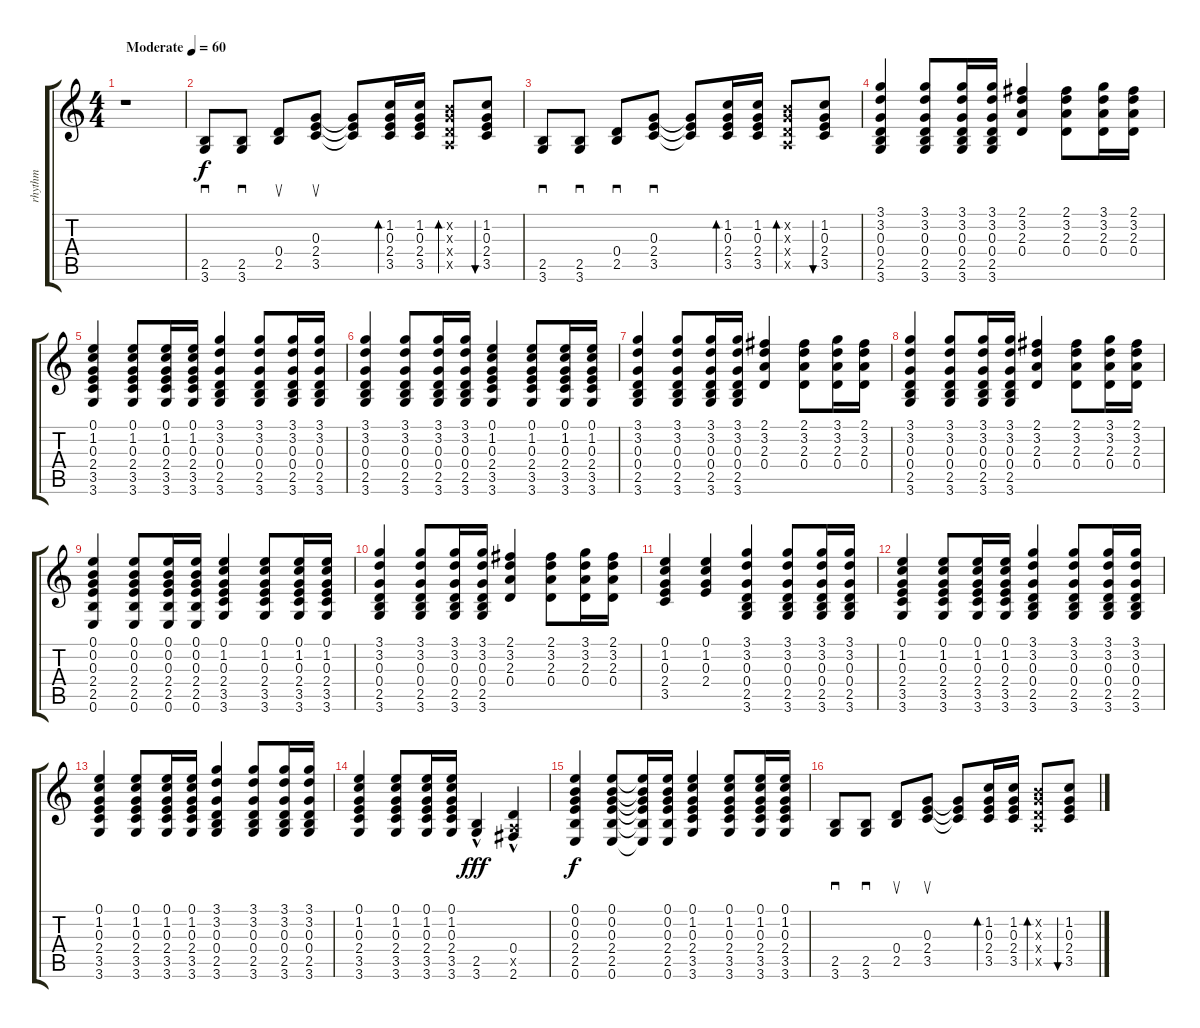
\track ("rhythm" "rhythm") {instrument acousticguitarsteel}
\staff {score tabs}
\tuning (E4 B3 G3 D3 A2 E2) {hide}
\ts (4 4)
\tempo (60 "Moderate")
\clef g2
\ks c
r.1{dy f instrument acousticguitarsteel} |
(2.5 3.6).8{sd} (2.5 3.6).8{sd} (0.4 2.5).8{su} (0.3 2.4 3.5).8{su} (0.3{t} 2.4{t} 3.5{t}).8 (1.2 0.3 2.4 3.5).16{bd 60} (1.2 0.3 2.4 3.5).16 (0.2{x} 0.3{x} 0.4{x} 0.5{x}).8{bd 60} (1.2 0.3 2.4 3.5).8{bu 60} |
(2.5 3.6).8{sd} (2.5 3.6).8{sd} (0.4 2.5).8{sd} (0.3 2.4 3.5).8{sd} (0.3{t} 2.4{t} 3.5{t}).8 (1.2 0.3 2.4 3.5).16{bd 60} (1.2 0.3 2.4 3.5).16 (0.2{x} 0.3{x} 0.4{x} 0.5{x}).8{bd 60} (1.2 0.3 2.4 3.5).8{bu 60} |
(3.1 3.2 0.3 0.4 2.5 3.6).4 (3.1 3.2 0.3 0.4 2.5 3.6).8 (3.1 3.2 0.3 0.4 2.5 3.6).16 (3.1 3.2 0.3 0.4 2.5 3.6).16 (2.1 3.2 2.3 0.4).4 (2.1 3.2 2.3 0.4).8 (3.1 3.2 2.3 0.4).16 (2.1 3.2 2.3 0.4).16 |
(0.1 1.2 0.3 2.4 3.5 3.6).4 (0.1 1.2 0.3 2.4 3.5 3.6).8 (0.1 1.2 0.3 2.4 3.5 3.6).16 (0.1 1.2 0.3 2.4 3.5 3.6).16 (3.1 3.2 0.3 0.4 2.5 3.6).4 (3.1 3.2 0.3 0.4 2.5 3.6).8 (3.1 3.2 0.3 0.4 2.5 3.6).16 (3.1 3.2 0.3 0.4 2.5 3.6).16 |
(3.1 3.2 0.3 0.4 2.5 3.6).4 (3.1 3.2 0.3 0.4 2.5 3.6).8 (3.1 3.2 0.3 0.4 2.5 3.6).16 (3.1 3.2 0.3 0.4 2.5 3.6).16 (0.1 1.2 0.3 2.4 3.5 3.6).4 (0.1 1.2 0.3 2.4 3.5 3.6).8 (0.1 1.2 0.3 2.4 3.5 3.6).16 (0.1 1.2 0.3 2.4 3.5 3.6).16 |
(3.1 3.2 0.3 0.4 2.5 3.6).4 (3.1 3.2 0.3 0.4 2.5 3.6).8 (3.1 3.2 0.3 0.4 2.5 3.6).16 (3.1 3.2 0.3 0.4 2.5 3.6).16 (2.1 3.2 2.3 0.4).4 (2.1 3.2 2.3 0.4).8 (3.1 3.2 2.3 0.4).16 (2.1 3.2 2.3 0.4).16 |
(3.1 3.2 0.3 0.4 2.5 3.6).4 (3.1 3.2 0.3 0.4 2.5 3.6).8 (3.1 3.2 0.3 0.4 2.5 3.6).16 (3.1 3.2 0.3 0.4 2.5 3.6).16 (2.1 3.2 2.3 0.4).4 (2.1 3.2 2.3 0.4).8 (3.1 3.2 2.3 0.4).16 (2.1 3.2 2.3 0.4).16 |
(0.1 0.2 0.3 2.4 2.5 0.6).4 (0.1 0.2 0.3 2.4 2.5 0.6).8 (0.1 0.2 0.3 2.4 2.5 0.6).16 (0.1 0.2 0.3 2.4 2.5 0.6).16 (0.1 1.2 0.3 2.4 3.5 3.6).4 (0.1 1.2 0.3 2.4 3.5 3.6).8 (0.1 1.2 0.3 2.4 3.5 3.6).16 (0.1 1.2 0.3 2.4 3.5 3.6).16 |
(3.1 3.2 0.3 0.4 2.5 3.6).4 (3.1 3.2 0.3 0.4 2.5 3.6).8 (3.1 3.2 0.3 0.4 2.5 3.6).16 (3.1 3.2 0.3 0.4 2.5 3.6).16 (2.1 3.2 2.3 0.4).4 (2.1 3.2 2.3 0.4).8 (3.1 3.2 2.3 0.4).16 (2.1 3.2 2.3 0.4).16 |
(0.1 1.2 0.3 2.4 3.5).4 (0.1 1.2 0.3 2.4).4 (3.1 3.2 0.3 0.4 2.5 3.6).4 (3.1 3.2 0.3 0.4 2.5 3.6).8 (3.1 3.2 0.3 0.4 2.5 3.6).16 (3.1 3.2 0.3 0.4 2.5 3.6).16 |
(0.1 1.2 0.3 2.4 3.5 3.6).4 (0.1 1.2 0.3 2.4 3.5 3.6).8 (0.1 1.2 0.3 2.4 3.5 3.6).16 (0.1 1.2 0.3 2.4 3.5 3.6).16 (3.1 3.2 0.3 0.4 2.5 3.6).4 (3.1 3.2 0.3 0.4 2.5 3.6).8 (3.1 3.2 0.3 0.4 2.5 3.6).16 (3.1 3.2 0.3 0.4 2.5 3.6).16 |
(0.1 1.2 0.3 2.4 3.5 3.6).4 (0.1 1.2 0.3 2.4 3.5 3.6).8 (0.1 1.2 0.3 2.4 3.5 3.6).16 (0.1 1.2 0.3 2.4 3.5 3.6).16 (3.1 3.2 0.3 0.4 2.5 3.6).4 (3.1 3.2 0.3 0.4 2.5 3.6).8 (3.1 3.2 0.3 0.4 2.5 3.6).16 (3.1 3.2 0.3 0.4 2.5 3.6).16 |
(0.1 1.2 0.3 2.4 3.5 3.6).4 (0.1 1.2 0.3 2.4 3.5 3.6).8 (0.1 1.2 0.3 2.4 3.5 3.6).16 (0.1 1.2 0.3 2.4 3.5 3.6).16 (2.5{hac} 3.6{hac}).4{dy fff} (0.4{hac} 0.5{x} 2.6{hac}).4 |
(0.1 0.2 0.3 2.4 2.5 0.6).4{dy f} (0.1 0.2 0.3 2.4 2.5 0.6).8 (0.1{t} 0.2{t} 0.3{t} 2.4{t} 2.5{t} 0.6{t}).16 (0.1 0.2 0.3 2.4 2.5 0.6).16 (0.1 1.2 0.3 2.4 3.5 3.6).4 (0.1 1.2 0.3 2.4 3.5 3.6).8 (0.1 1.2 0.3 2.4 3.5 3.6).16 (0.1 1.2 0.3 2.4 3.5 3.6).16 |
(2.5 3.6).8{sd} (2.5 3.6).8{sd} (0.4 2.5).8{su} (0.3 2.4 3.5).8{su} (0.3{t} 2.4{t} 3.5{t}).8 (1.2 0.3 2.4 3.5).16{bd 60} (1.2 0.3 2.4 3.5).16 (0.2{x} 0.3{x} 0.4{x} 0.5{x}).8{bd 60} (1.2 0.3 2.4 3.5).8{bu 60}
